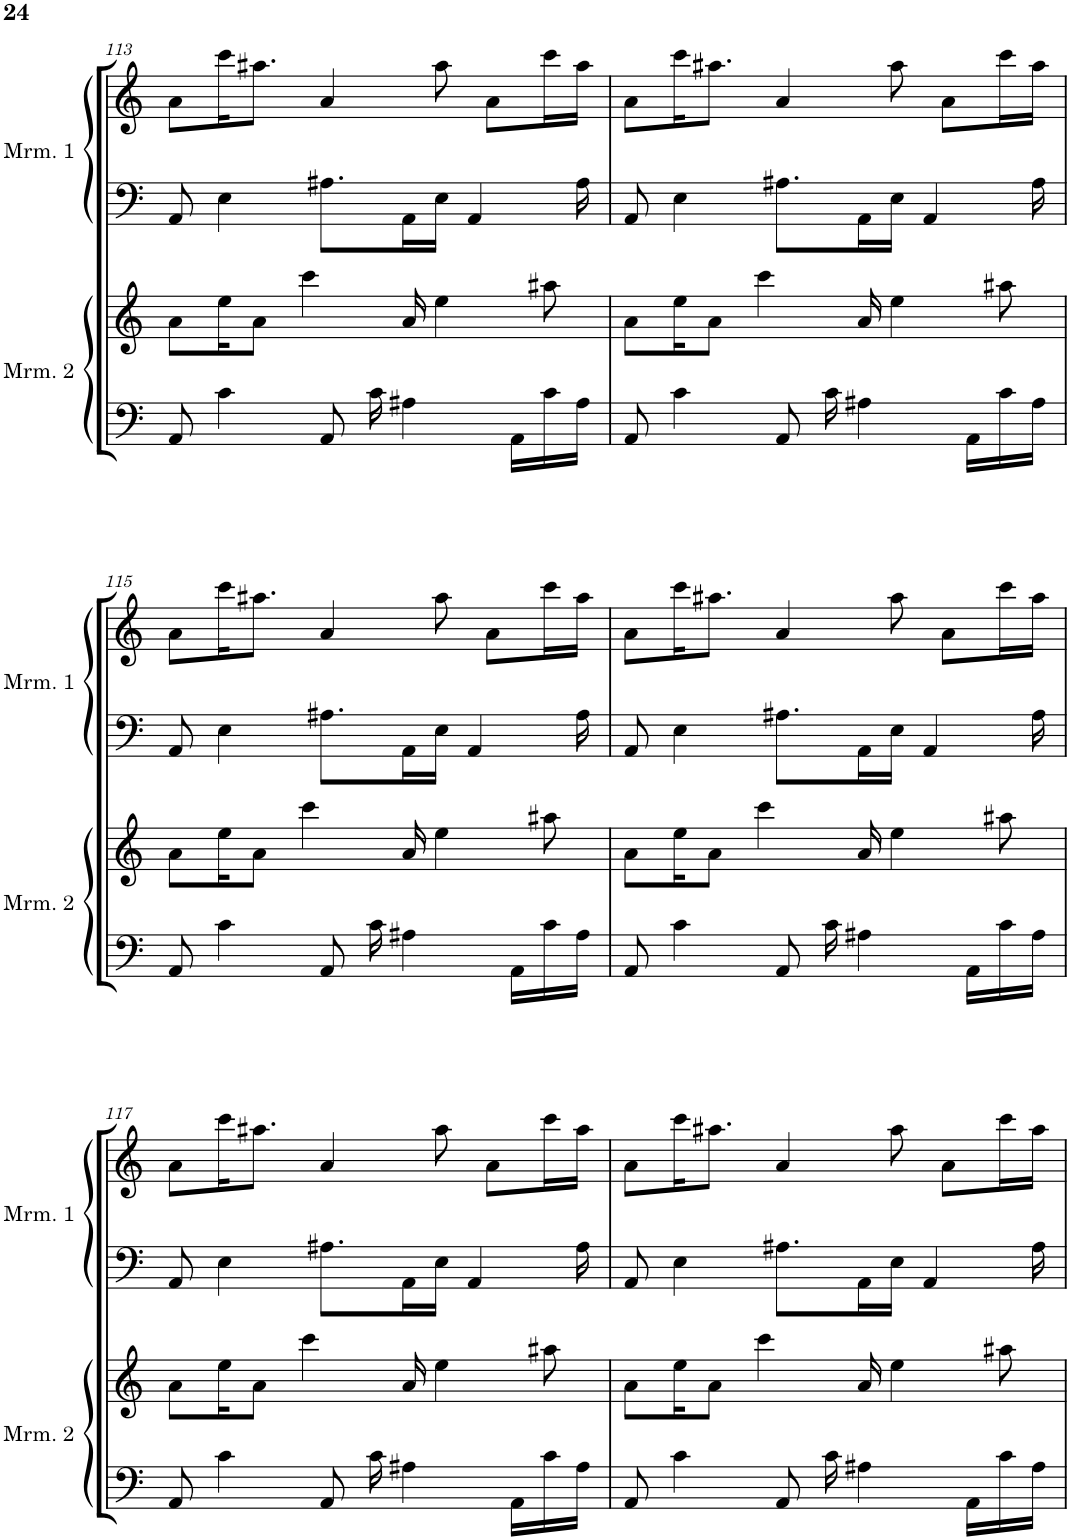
**kern	**kern	**kern	**kern
*part4	*part3	*part2	*part1
*staff4	*staff3	*staff2	*staff1
*I"Marimba 2	*I"Marimba 2	*I"Marimba 1	*I"Marimba 1
*I'Mrm. 2	*I'Mrm. 2	*I'Mrm. 1	*I'Mrm. 1
!!LO:PB:g=z
*clefF4	*clefG2	*clefF4	*clefG2
*k[]	*k[]	*k[]	*k[]
*M4/4	*M4/4	*M4/4	*M4/4
=113	=113	=113	=113
8AA/	8a\L	8AA/	8a\L
4c\	16ee\K	4E\	16ccc\K
.	8a\J	.	8.aa#X\J
.	4ccc\	.	.
8AA/	.	8.A#X\L	4a/
16c\	.	.	.
4A#X\	16a/	16AA\L	.
.	4ee\	16E\JJ	8aa#\
.	.	4AA/	.
.	.	.	8a\L
16AA\LL	.	.	.
16c\	8aa#X\	.	16ccc\L
16A#\JJ	.	16A#\	16aa#\JJ
=114	=114	=114	=114
8AA/	8a\L	8AA/	8a\L
4c\	16ee\K	4E\	16ccc\K
.	8a\J	.	8.aa#X\J
.	4ccc\	.	.
8AA/	.	8.A#X\L	4a/
16c\	.	.	.
4A#X\	16a/	16AA\L	.
.	4ee\	16E\JJ	8aa#\
.	.	4AA/	.
.	.	.	8a\L
16AA\LL	.	.	.
16c\	8aa#X\	.	16ccc\L
16A#\JJ	.	16A#\	16aa#\JJ
!!LO:LB:g=z
=115	=115	=115	=115
8AA/	8a\L	8AA/	8a\L
4c\	16ee\K	4E\	16ccc\K
.	8a\J	.	8.aa#X\J
.	4ccc\	.	.
8AA/	.	8.A#X\L	4a/
16c\	.	.	.
4A#X\	16a/	16AA\L	.
.	4ee\	16E\JJ	8aa#\
.	.	4AA/	.
.	.	.	8a\L
16AA\LL	.	.	.
16c\	8aa#X\	.	16ccc\L
16A#\JJ	.	16A#\	16aa#\JJ
=116	=116	=116	=116
8AA/	8a\L	8AA/	8a\L
4c\	16ee\K	4E\	16ccc\K
.	8a\J	.	8.aa#X\J
.	4ccc\	.	.
8AA/	.	8.A#X\L	4a/
16c\	.	.	.
4A#X\	16a/	16AA\L	.
.	4ee\	16E\JJ	8aa#\
.	.	4AA/	.
.	.	.	8a\L
16AA\LL	.	.	.
16c\	8aa#X\	.	16ccc\L
16A#\JJ	.	16A#\	16aa#\JJ
!!LO:LB:g=z
=117	=117	=117	=117
8AA/	8a\L	8AA/	8a\L
4c\	16ee\K	4E\	16ccc\K
.	8a\J	.	8.aa#X\J
.	4ccc\	.	.
8AA/	.	8.A#X\L	4a/
16c\	.	.	.
4A#X\	16a/	16AA\L	.
.	4ee\	16E\JJ	8aa#\
.	.	4AA/	.
.	.	.	8a\L
16AA\LL	.	.	.
16c\	8aa#X\	.	16ccc\L
16A#\JJ	.	16A#\	16aa#\JJ
=118	=118	=118	=118
8AA/	8a\L	8AA/	8a\L
4c\	16ee\K	4E\	16ccc\K
.	8a\J	.	8.aa#X\J
.	4ccc\	.	.
8AA/	.	8.A#X\L	4a/
16c\	.	.	.
4A#X\	16a/	16AA\L	.
.	4ee\	16E\JJ	8aa#\
.	.	4AA/	.
.	.	.	8a\L
16AA\LL	.	.	.
16c\	8aa#X\	.	16ccc\L
16A#\JJ	.	16A#\	16aa#\JJ
=	=	=	=
*-	*-	*-	*-
